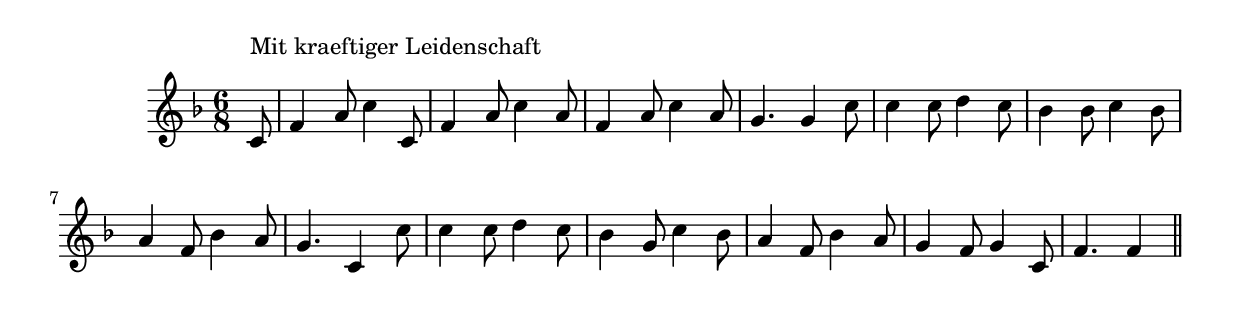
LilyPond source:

\version "2.19.49"
%{\header {
  title = "Wach' Auf, Mein Hort"
  composer = "anonymous"
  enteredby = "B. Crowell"
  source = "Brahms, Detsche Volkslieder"
}%}
\score{{\key f \major
\time 6/8
%{\tempo 8=170
%}\relative c' {
  \partial 8
  c8^\markup{\column { "Mit kraeftiger Leidenschaft" " " }} |
  f4 a8 c4 c,8 | f4 a8 c4 a8 | f4 a8 c4 a8 | g4. g4 c8 |
  c4 c8 d4 c8 | bes4 bes8 c4 bes8 | a4 f8 bes4 a8 | g4. c,4 c'8 |
  c4 c8 d4 c8 | bes4 g8 c4 bes8 | a4 f8 bes4 a8 | g4 f8 g4 c,8 | f4. f4
  \bar "||"
}

}}